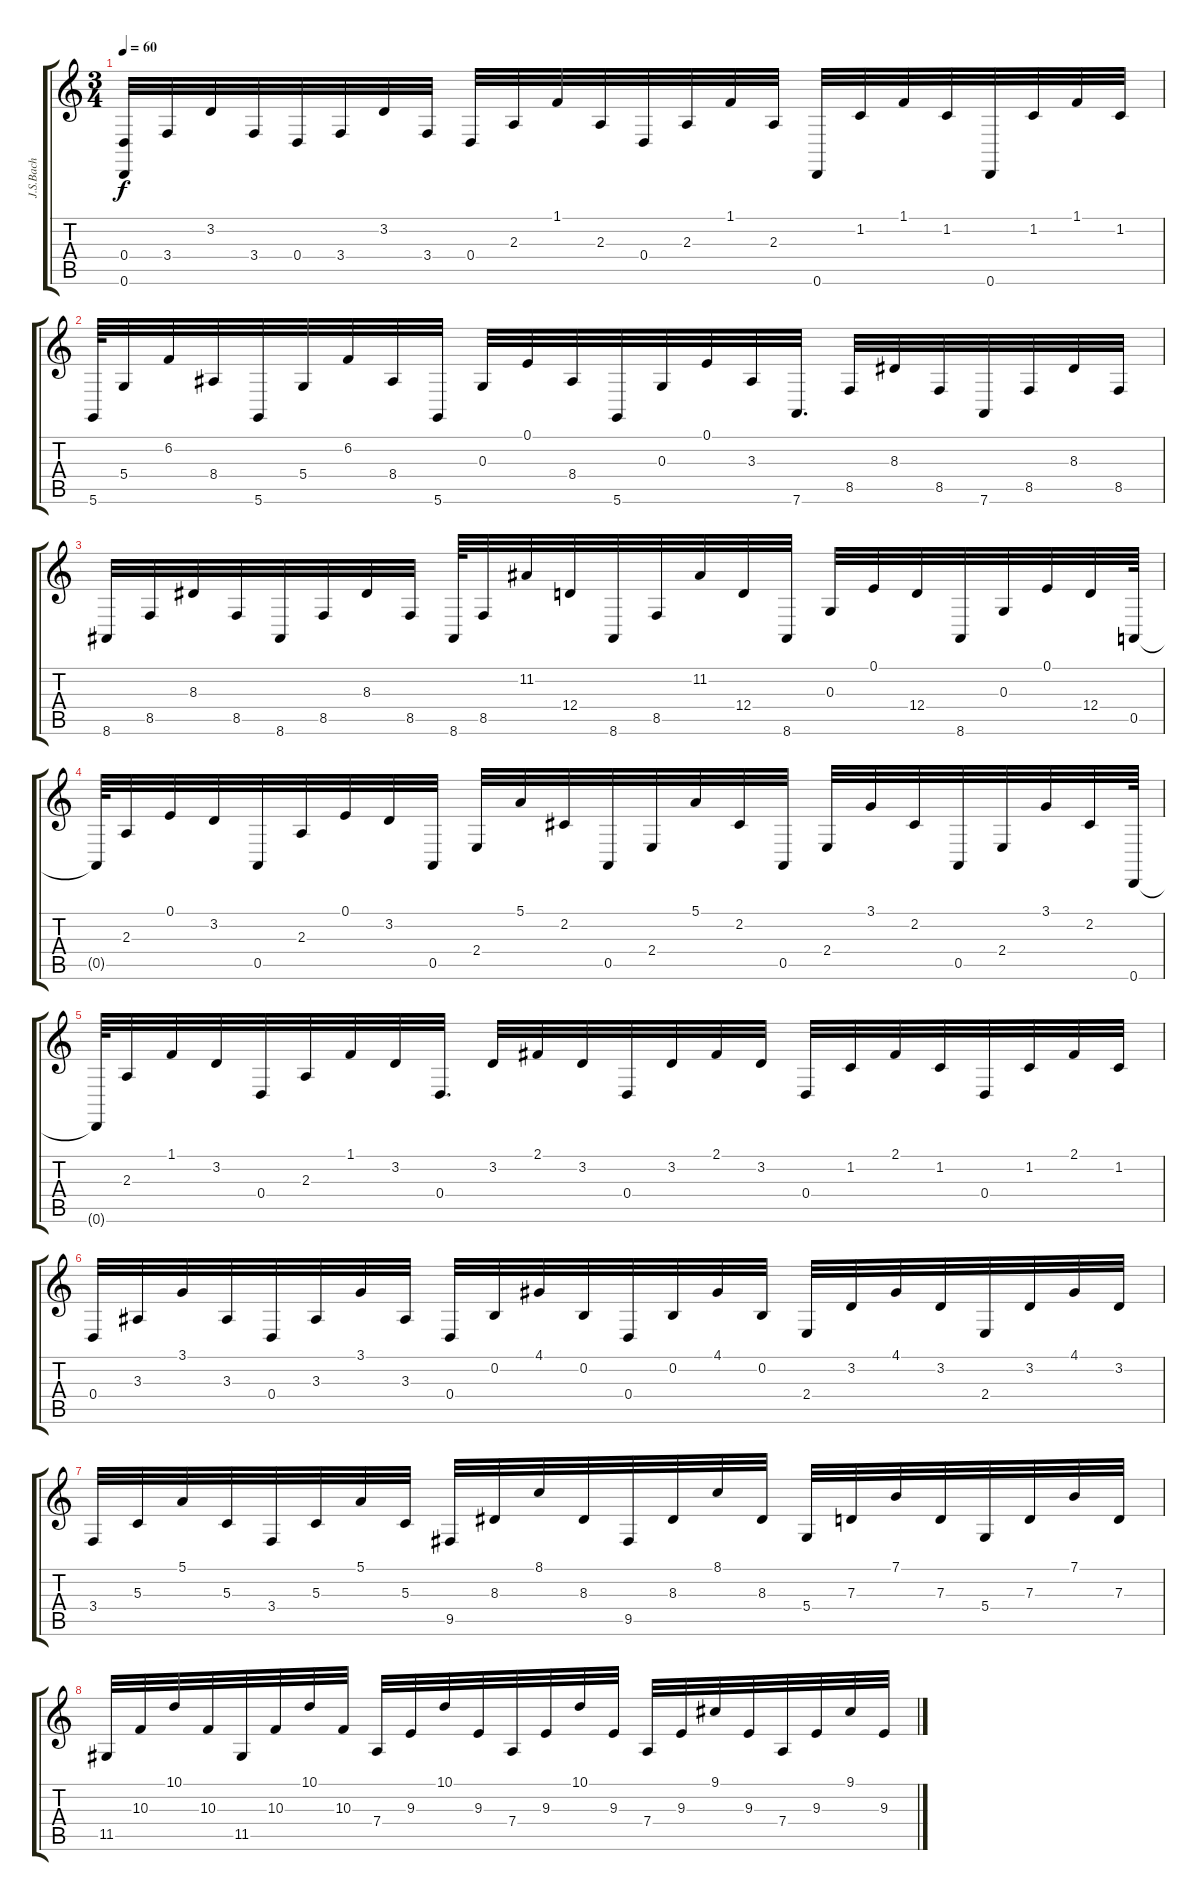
\track ("J.S.Bach" "J.S.Bach") {instrument acousticgrandpiano}
\staff {score tabs}
\tuning (E4 B3 G3 D3 A2 D2) {hide}
\ts (3 4)
\tempo 60
\clef g2
\ks c
(0.4{t} 0.6{t}).32{dy f} 3.4.32 3.2.32 3.4.32 0.4.32 3.4.32 3.2.32 3.4.32 0.4.32 2.3.32 1.1.32 2.3.32 0.4.32 2.3.32 1.1.32 2.3.32 0.6.32 1.2.32 1.1.32 1.2.32 0.6.32 1.2.32 1.1.32 1.2.32 |
5.6.64 5.4.32 6.2.32 8.4.32 5.6.32 5.4.32 6.2.32 8.4.32 5.6.32 0.3.32 0.1.32 8.4.32 5.6.32 0.3.32 0.1.32 3.3.32 7.6.32{d} 8.5.32 8.3.32 8.5.32 7.6.32 8.5.32 8.3.32 8.5.32 |
8.6.32 8.5.32 8.3.32 8.5.32 8.6.32 8.5.32 8.3.32 8.5.32 8.6.64 8.5.32 11.2.32 12.4.32 8.6.32 8.5.32 11.2.32 12.4.32 8.6.32 0.3.32 0.1.32 12.4.32 8.6.32 0.3.32 0.1.32 12.4.32 0.5.64 |
0.5{t}.64 2.3.32 0.1.32 3.2.32 0.5.32 2.3.32 0.1.32 3.2.32 0.5.32 2.4.32 5.1.32 2.2.32 0.5.32 2.4.32 5.1.32 2.2.32 0.5.32 2.4.32 3.1.32 2.2.32 0.5.32 2.4.32 3.1.32 2.2.32 0.6.64 |
0.6{t}.64 2.3.32 1.1.32 3.2.32 0.4.32 2.3.32 1.1.32 3.2.32 0.4.32{d} 3.2.32 2.1.32 3.2.32 0.4.32 3.2.32 2.1.32 3.2.32 0.4.32 1.2.32 2.1.32 1.2.32 0.4.32 1.2.32 2.1.32 1.2.32 |
0.4.32 3.3.32 3.1.32 3.3.32 0.4.32 3.3.32 3.1.32 3.3.32 0.4.32 0.2.32 4.1.32 0.2.32 0.4.32 0.2.32 4.1.32 0.2.32 2.4.32 3.2.32 4.1.32 3.2.32 2.4.32 3.2.32 4.1.32 3.2.32 |
3.4.32 5.3.32 5.1.32 5.3.32 3.4.32 5.3.32 5.1.32 5.3.32 9.5.32 8.3.32 8.1.32 8.3.32 9.5.32 8.3.32 8.1.32 8.3.32 5.4.32 7.3.32 7.1.32 7.3.32 5.4.32 7.3.32 7.1.32 7.3.32 |
11.5.32 10.3.32 10.1.32 10.3.32 11.5.32 10.3.32 10.1.32 10.3.32 7.4.32 9.3.32 10.1.32 9.3.32 7.4.32 9.3.32 10.1.32 9.3.32 7.4.32 9.3.32 9.1.32 9.3.32 7.4.32 9.3.32 9.1.32 9.3.32
